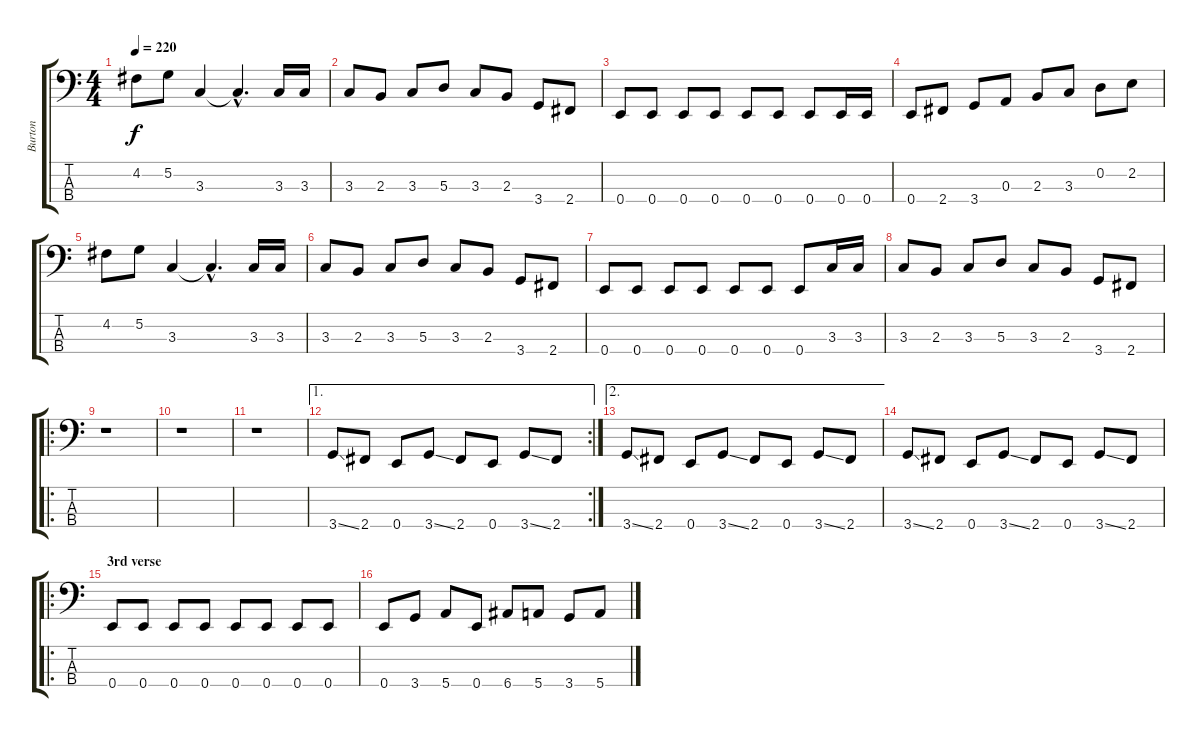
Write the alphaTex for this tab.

\track ("Burton" "Burton") {instrument electricbassfinger}
\staff {score tabs}
\tuning (G2 D2 A1 E1) {hide}
\ts (4 4)
\tempo 220
\clef f4
\ks c
4.2.8{dy f} 5.2.8 3.3.4 3.3{hac t}.4{d} 3.3.16 3.3.16 |
3.3.8 2.3.8 3.3.8 5.3.8 3.3.8 2.3.8 3.4.8 2.4.8 |
0.4.8 0.4.8 0.4.8 0.4.8 0.4.8 0.4.8 0.4.8 0.4.16 0.4.16 |
0.4.8 2.4.8 3.4.8 0.3.8 2.3.8 3.3.8 0.2.8 2.2.8 |
4.2.8 5.2.8 3.3.4 3.3{hac t}.4{d} 3.3.16 3.3.16 |
3.3.8 2.3.8 3.3.8 5.3.8 3.3.8 2.3.8 3.4.8 2.4.8 |
0.4.8 0.4.8 0.4.8 0.4.8 0.4.8 0.4.8 0.4.8 3.3.16 3.3.16 |
3.3.8 2.3.8 3.3.8 5.3.8 3.3.8 2.3.8 3.4.8 2.4.8 |
\ro
r.1 |
r.1 |
r.1 |
\ae 1
\rc 2
3.4{ss}.8 2.4.8 0.4.8 3.4{ss}.8 2.4.8 0.4.8 3.4{ss}.8 2.4.8 |
\ae 2
3.4{ss}.8 2.4.8 0.4.8 3.4{ss}.8 2.4.8 0.4.8 3.4{ss}.8 2.4.8 |
3.4{ss}.8 2.4.8 0.4.8 3.4{ss}.8 2.4.8 0.4.8 3.4{ss}.8 2.4.8 |
\ro
\section ("" "3rd verse")
0.4.8 0.4.8 0.4.8 0.4.8 0.4.8 0.4.8 0.4.8 0.4.8 |
0.4.8 3.4.8 5.4.8 0.4.8 6.4.8 5.4.8 3.4.8 5.4.8
